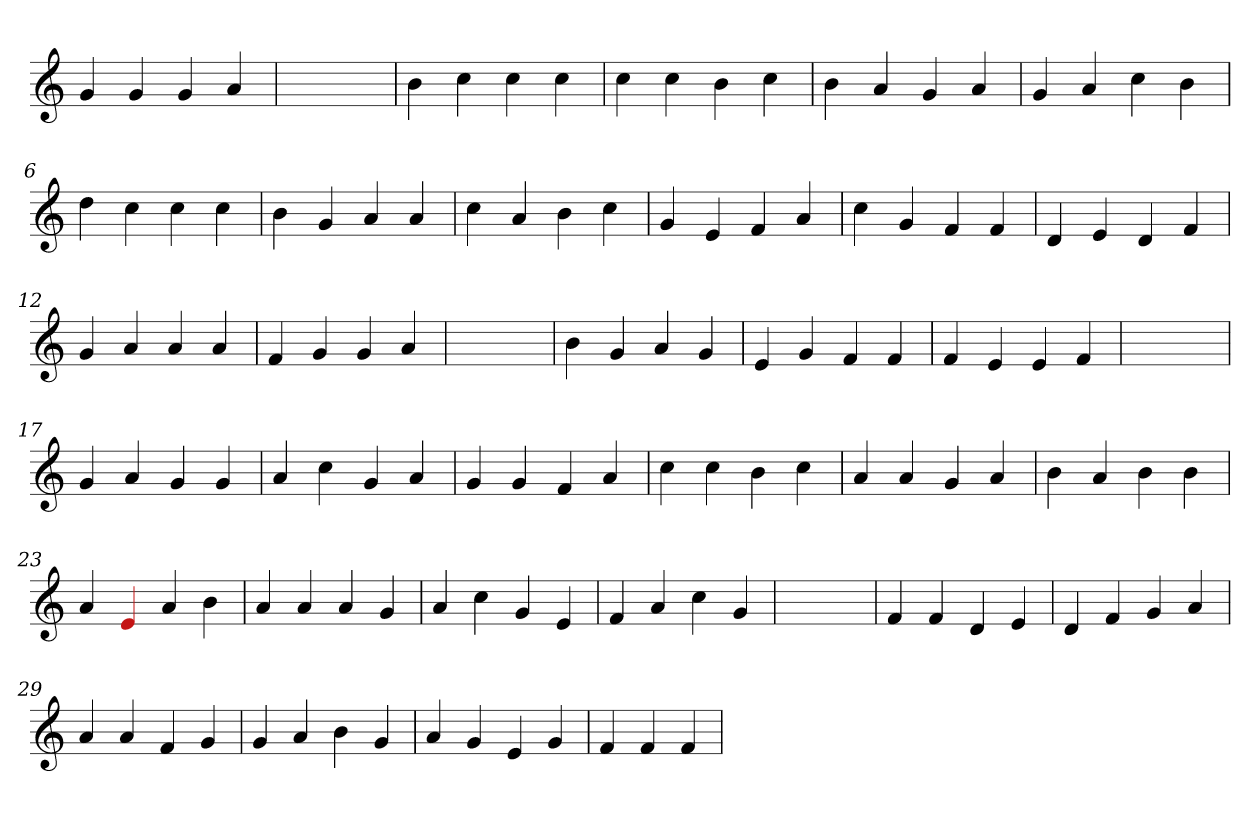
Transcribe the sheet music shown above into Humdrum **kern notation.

**kern
*part1
*staff1
*clefG2
=1
4g
4g
4g
4a
=2
1ryy
=2
4b
4cc
4cc
4cc
=3
4cc
4cc
4b
4cc
=4
4b
4a
4g
4a
=5
4g
4a
4cc
4b
=6
4dd
4cc
4cc
4cc
=7
4b
4g
4a
4a
=8
4cc
4a
4b
4cc
=9
4g
4e
4f
4a
=10
4cc
4g
4f
4f
=11
4d
4e
4d
4f
=12
4g
4a
4a
4a
=13
4f
4g
4g
4a
=14
1ryy
=14
4b
4g
4a
4g
=15
4e
4g
4f
4f
=16
4f
4e
4e
4f
=17
1ryy
=17
4g
4a
4g
4g
=18
4a
4cc
4g
4a
=19
4g
4g
4f
4a
=20
4cc
4cc
4b
4cc
=21
4a
4a
4g
4a
=22
4b
4a
4b
4b
=23
4a
4Re
4a
4b
=24
4a
4a
4a
4g
=25
4a
4cc
4g
4e
=26
4f
4a
4cc
4g
=27
1ryy
=27
4f
4f
4d
4e
=28
4d
4f
4g
4a
=29
4a
4a
4f
4g
=30
4g
4a
4b
4g
=31
4a
4g
4e
4g
=32
4f
4f
4f
=
*-
